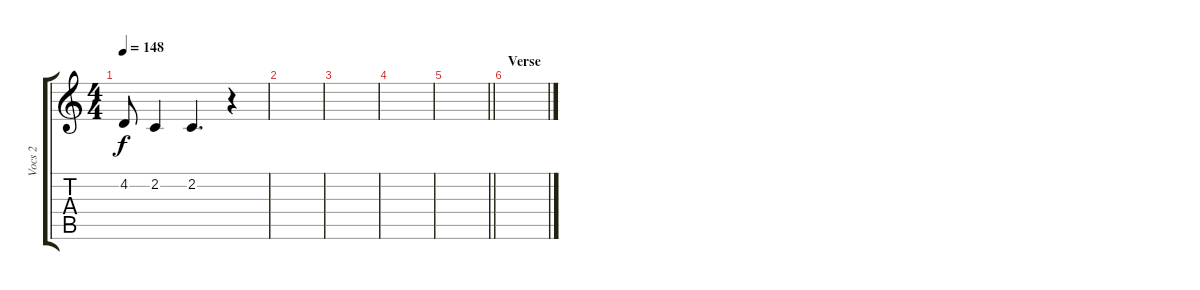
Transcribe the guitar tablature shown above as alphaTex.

\track ("Vocs 2" "Vocs 2") {instrument flute}
\staff {score tabs}
\tuning (Eb4 Bb3 Gb3 Db3 Ab2 Eb2) {hide}
\ts (4 4)
\tempo 148
\clef g2
\ks c
4.2{t}.8{dy f} 2.2.4 2.2.4{d} r.4 |
|
|
|
\barLineRight lightlight
|
\section ("" "Verse")
